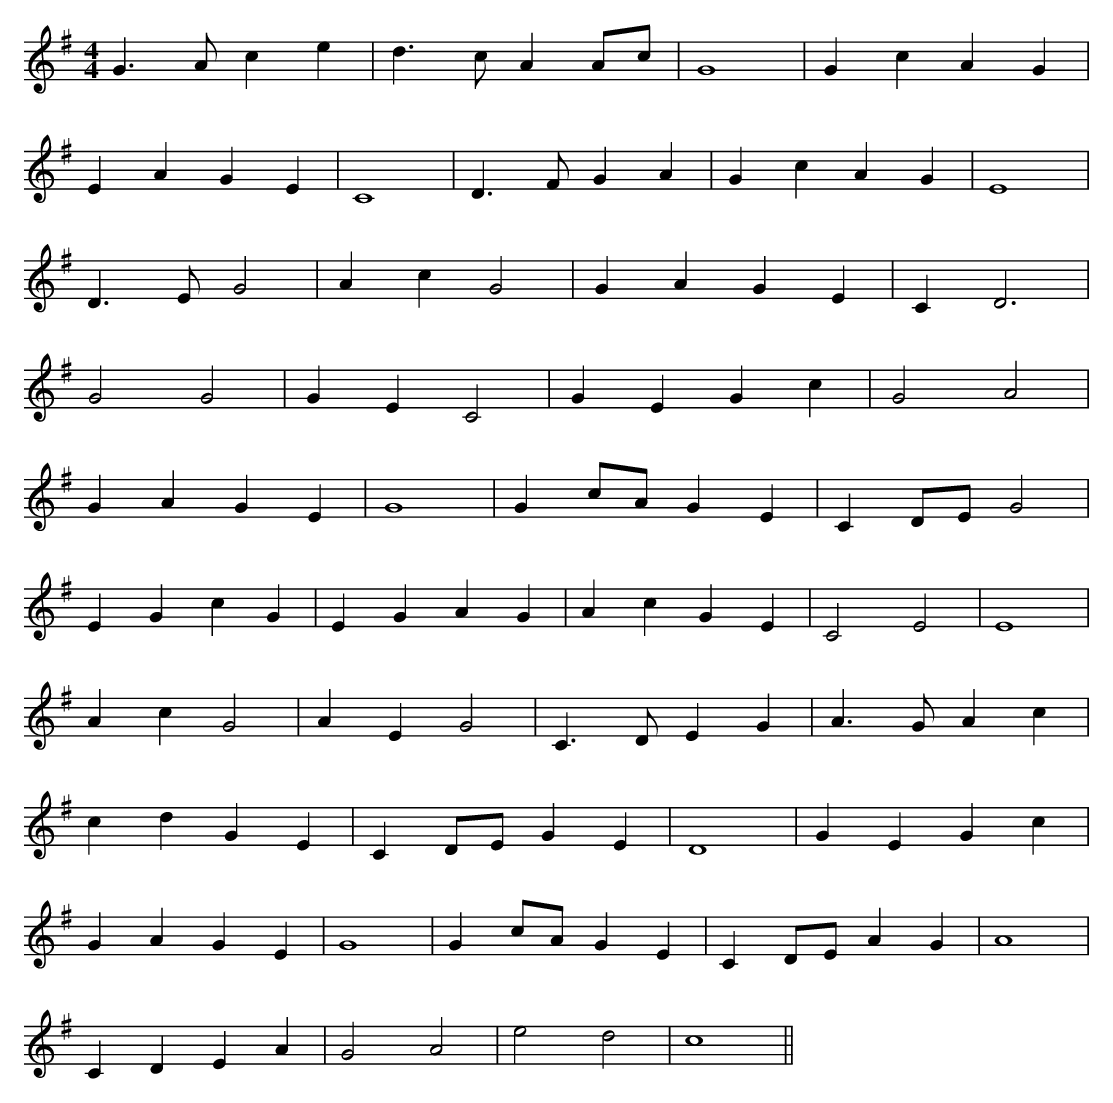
X:1
M:4/4
K:G
G3A c2e2|d3c A2Ac|G8|G2c2 A2G2|
E2A2 G2E2|C8|D3F G2A2|G2c2 A2G2|E8|
D3E G4|A2c2 G4|G2A2 G2 E2|C2 D6|
G4 G4|G2E2 C4|G2E2 G2c2|G4 A4|
G2A2 G2E2|G8|G2cA G2E2|C2DE G4|
E2G2 c2G2|E2G2 A2G2|A2c2 G2E2|C4 E4|E8|
A2c2 G4|A2E2 G4|C3D E2G2|A3G A2c2|
c2d2 G2E2|C2DE G2E2|D8|G2E2 G2c2|
G2A2 G2E2|G8|G2cA G2E2|C2DE A2G2|A8|
C2D2 E2A2|G4 A4|e4 d4|c8||
